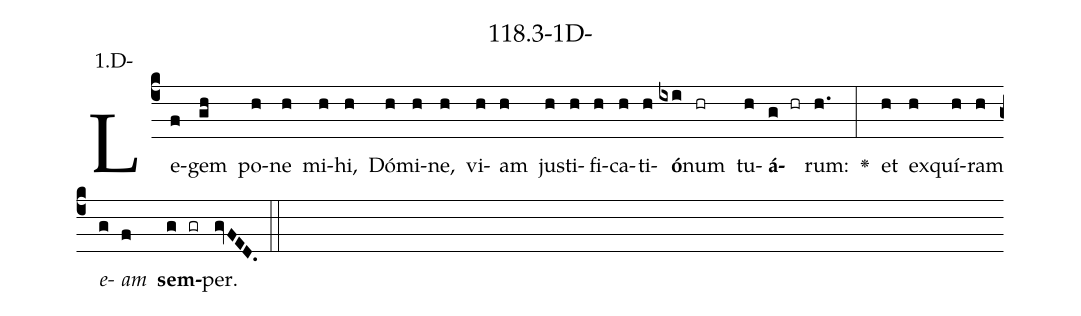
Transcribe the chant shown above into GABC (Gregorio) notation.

name: 118.3-1D-;
annotation: 1.D-;
%%
(c4)Le(f)gem(gh) po(h)ne(h) mi(h)hi,(h) Dó(h)mi(h)ne,(h) vi(h)am(h) jus(h)ti(h)fi(h)ca(h)ti(h)<b>ó</b>(ixi)num(hr) tu(h)<b>á</b>(g hr)rum:(h.) <v>\greheightstar</v>(:) et(h) ex(h)quí(h)ram(h) <i>e</i>(g)<i>am</i>(f) <b>sem</b>(g gr)per.(gvFED.) (::)


%E(h) u(h) o(g) u(f) a(g) e.(gvFED.) (::)
